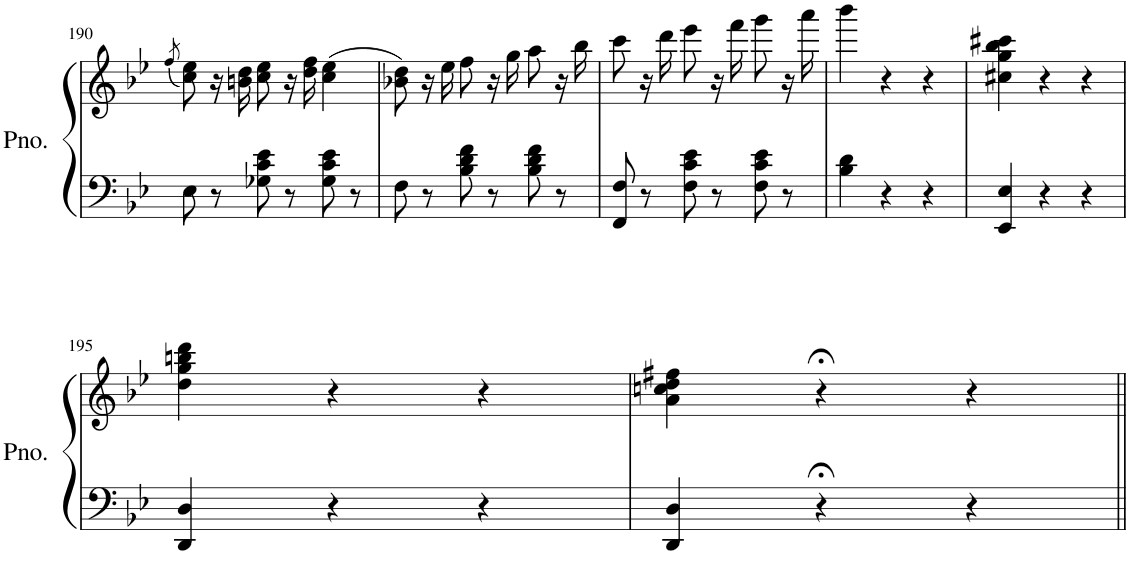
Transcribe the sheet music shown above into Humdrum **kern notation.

**kern	**kern
*part1	*part1
*staff2	*staff1
*I"Piano	*
*I'Pno.	*
!!LO:PB:g=z
*clefF4	*clefG2
*k[b-e-]	*k[b-e-]
*M3/4	*M3/4
=190	=190
.	(8qff/
8E-\	8cc\ 8ee-\)
8r	16r
.	16bn\ 16dd\
8G-X\ 8c\ 8e-\	8cc\ 8ee-\
8r	16r
.	16dd\ 16ff\
8G-\ 8c\ 8e-\	(4cc\ 4ee-\
8r	.
=191	=191
8F\	8b-X\ 8dd\)
8r	16r
.	16ee-\
8B-\ 8d\ 8f\	8ff\
8r	16r
.	16gg\
8B-\ 8d\ 8f\	8aa\
8r	16r
.	16bb-\
=192	=192
8FF/ 8F/	8ccc\
8r	16r
.	16ddd\
8F\ 8c\ 8e-\	8eee-\
8r	16r
.	16fff\
8F\ 8c\ 8e-\	8ggg\
8r	16r
.	16aaa\
=193	=193
4B-\ 4d\	4bbb-\
4r	4r
4r	4r
=194	=194
4EE-/ 4E-/	4cc#X\ 4gg\ 4bb-\ 4ccc#X\
4r	4r
4r	4r
!!LO:LB:g=z
=195	=195
4DD/ 4D/	4dd\ 4gg\ 4bbn\ 4ddd\
4r	4r
4r	4r
=196	=196
4DD/ 4D/	4a\ 4ccn\ 4dd\ 4ff#X\
4r;<	4r;<
4r	4r
=||	=||
*-	*-
